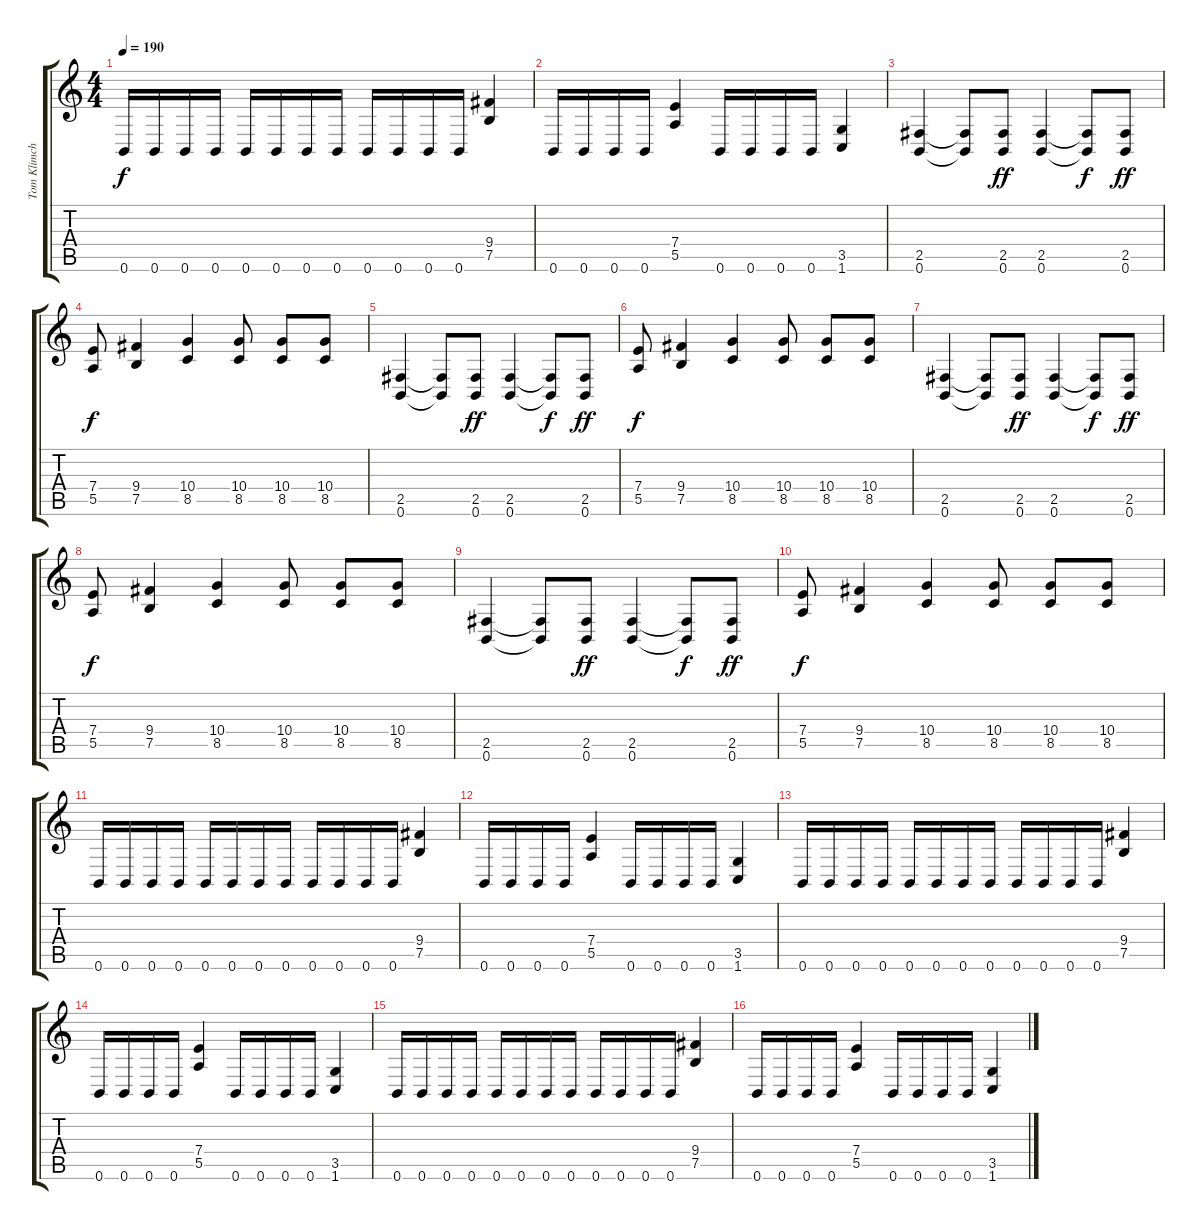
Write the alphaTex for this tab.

\track ("Tom Klimchuck (lead guitar)" "Tom Klimch") {instrument distortionguitar}
\staff {score tabs}
\tuning (B3 Gb3 D3 A2 E2 B1) {hide}
\ts (4 4)
\tempo 190
\clef g2
\ks c
0.6.16{dy f} 0.6.16 0.6.16 0.6.16 0.6.16 0.6.16 0.6.16 0.6.16 0.6.16 0.6.16 0.6.16 0.6.16 (9.4 7.5).4 |
0.6.16 0.6.16 0.6.16 0.6.16 (7.4 5.5).4 0.6.16 0.6.16 0.6.16 0.6.16 (3.5 1.6).4 |
(2.5 0.6).4 (2.5{t} 0.6{t}).8 (2.5 0.6).8{dy ff} (2.5 0.6).4 (2.5{t} 0.6{t}).8{dy f} (2.5 0.6).8{dy ff} |
(7.4 5.5).8{dy f} (9.4 7.5).4 (10.4 8.5).4 (10.4 8.5).8 (10.4 8.5).8 (10.4 8.5).8 |
(2.5 0.6).4 (2.5{t} 0.6{t}).8 (2.5 0.6).8{dy ff} (2.5 0.6).4 (2.5{t} 0.6{t}).8{dy f} (2.5 0.6).8{dy ff} |
(7.4 5.5).8{dy f} (9.4 7.5).4 (10.4 8.5).4 (10.4 8.5).8 (10.4 8.5).8 (10.4 8.5).8 |
(2.5 0.6).4 (2.5{t} 0.6{t}).8 (2.5 0.6).8{dy ff} (2.5 0.6).4 (2.5{t} 0.6{t}).8{dy f} (2.5 0.6).8{dy ff} |
(7.4 5.5).8{dy f} (9.4 7.5).4 (10.4 8.5).4 (10.4 8.5).8 (10.4 8.5).8 (10.4 8.5).8 |
(2.5 0.6).4 (2.5{t} 0.6{t}).8 (2.5 0.6).8{dy ff} (2.5 0.6).4 (2.5{t} 0.6{t}).8{dy f} (2.5 0.6).8{dy ff} |
(7.4 5.5).8{dy f} (9.4 7.5).4 (10.4 8.5).4 (10.4 8.5).8 (10.4 8.5).8 (10.4 8.5).8 |
0.6.16 0.6.16 0.6.16 0.6.16 0.6.16 0.6.16 0.6.16 0.6.16 0.6.16 0.6.16 0.6.16 0.6.16 (9.4 7.5).4 |
0.6.16 0.6.16 0.6.16 0.6.16 (7.4 5.5).4 0.6.16 0.6.16 0.6.16 0.6.16 (3.5 1.6).4 |
0.6.16 0.6.16 0.6.16 0.6.16 0.6.16 0.6.16 0.6.16 0.6.16 0.6.16 0.6.16 0.6.16 0.6.16 (9.4 7.5).4 |
0.6.16 0.6.16 0.6.16 0.6.16 (7.4 5.5).4 0.6.16 0.6.16 0.6.16 0.6.16 (3.5 1.6).4 |
0.6.16 0.6.16 0.6.16 0.6.16 0.6.16 0.6.16 0.6.16 0.6.16 0.6.16 0.6.16 0.6.16 0.6.16 (9.4 7.5).4 |
0.6.16 0.6.16 0.6.16 0.6.16 (7.4 5.5).4 0.6.16 0.6.16 0.6.16 0.6.16 (3.5 1.6).4
